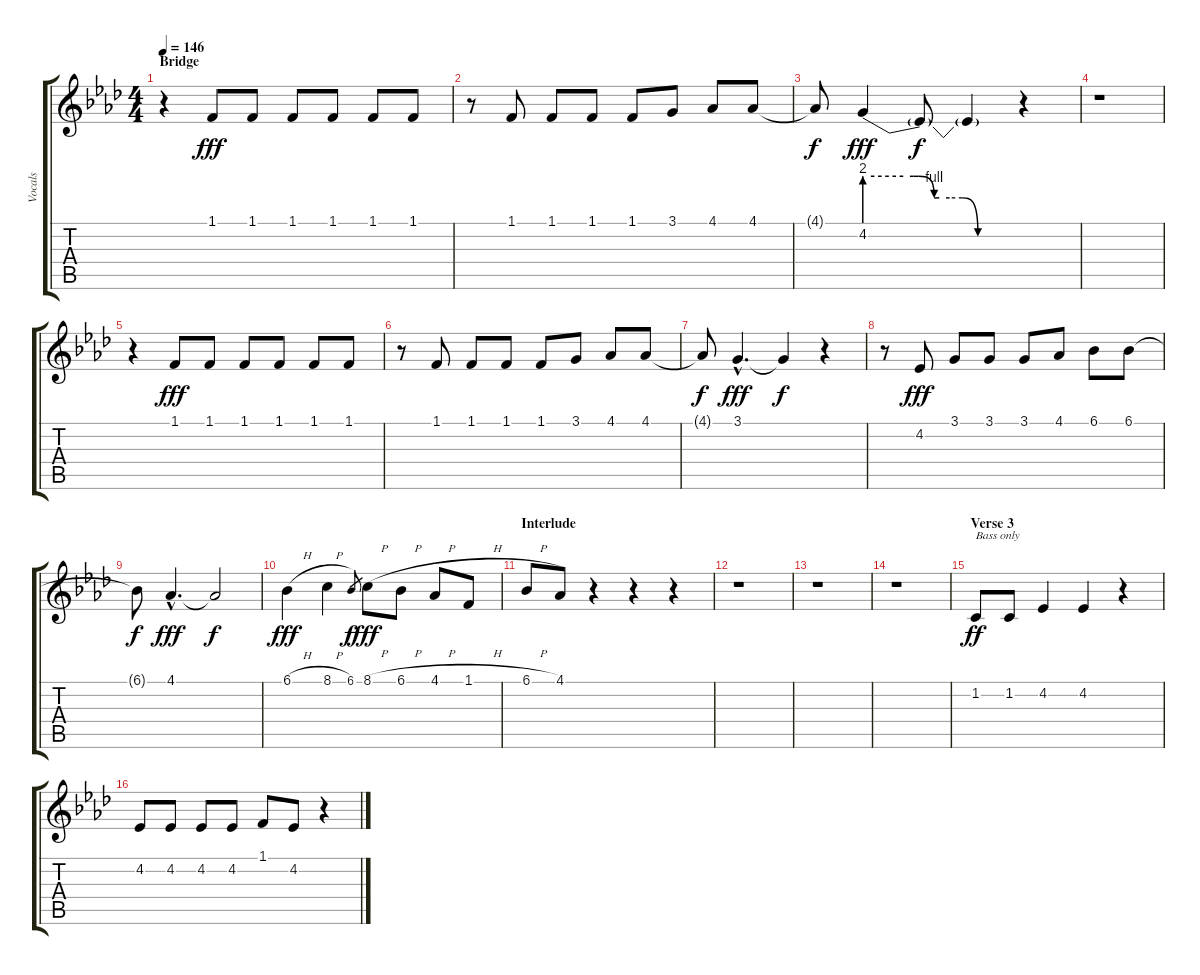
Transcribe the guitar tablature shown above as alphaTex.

\track ("Vocals" "Vocals") {instrument altosax}
\staff {score tabs}
\tuning (E4 B3 G3 D3 A2 E2) {hide}
\ts (4 4)
\section ("" "Bridge")
\tempo 146
\clef g2
\ks ab
r.4{dy fff} 1.1.8 1.1.8 1.1.8 1.1.8 1.1.8 1.1.8 |
r.8 1.1.8 1.1.8 1.1.8 1.1.8 3.1.8 4.1.8 4.1.8 |
4.1{t}.8{dy f} 4.2{be (custom 0 8 15 8 19 8 21 8 27 4 29 4 33 4 38 4 44 0 47 0 49 0 58 0 60 0)}.4{dy fff} 4.2{t}.8{dy f} 4.2{t}.4 r.4 |
r.1 |
r.4 1.1.8{dy fff} 1.1.8 1.1.8 1.1.8 1.1.8 1.1.8 |
r.8 1.1.8 1.1.8 1.1.8 1.1.8 3.1.8 4.1.8 4.1.8 |
4.1{t}.8{dy f} 3.1{hac}.4{d dy fff} 3.1{t}.4{dy f} r.4 |
r.8 4.2.8{dy fff} 3.1.8 3.1.8 3.1.8 4.1.8 6.1.8 6.1.8 |
6.1{t}.8{dy f} 4.1{hac}.4{d dy fff} 4.1{t}.2{dy f} |
6.1{h}.4{dy fff} 8.1{h}.4 6.1.8{gr dy f} 8.1{h}.8{dy fff} 6.1{h}.8 4.1{h}.8 1.1{h}.8 |
\section ("" "Interlude")
6.1{h}.8 4.1.8 r.4 r.4 r.4 |
r.1 |
r.1 |
r.1 |
\section ("" "Verse 3")
1.2.8{txt "Bass only" dy ff} 1.2.8 4.2.4 4.2.4 r.4 |
4.2.8 4.2.8 4.2.8 4.2.8 1.1.8 4.2.8 r.4
